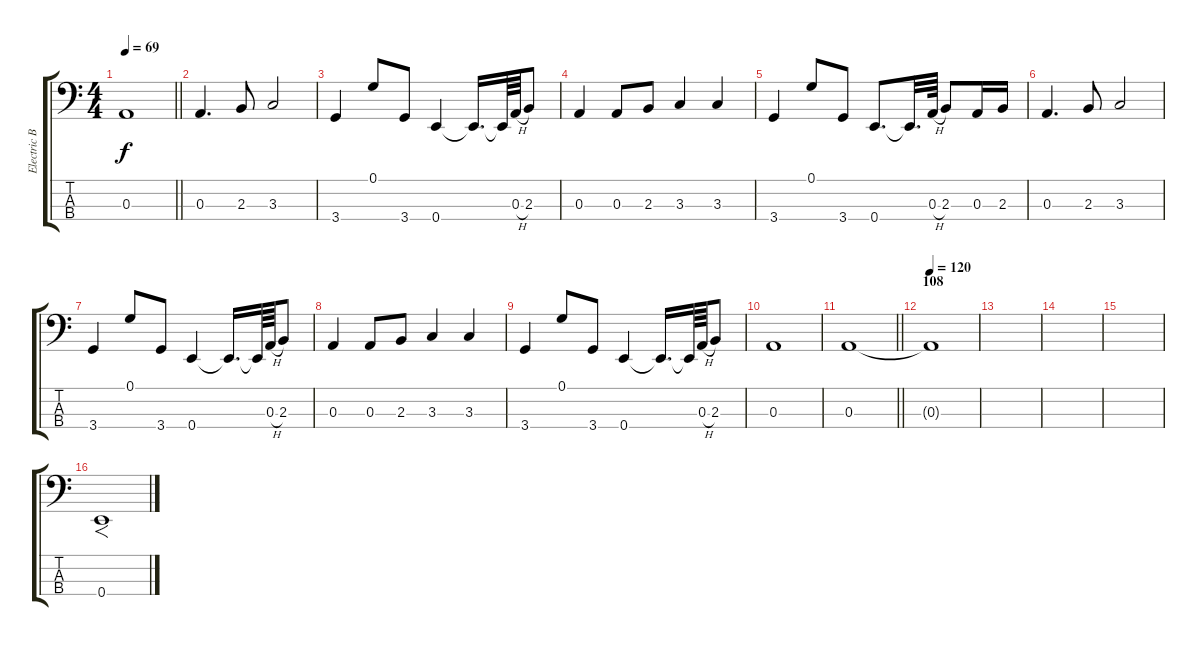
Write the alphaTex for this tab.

\track ("Electric Bass" "Electric B") {instrument electricbassfinger}
\staff {score tabs}
\tuning (G2 D2 A1 E1) {hide}
\ts (4 4)
\tempo 69
\clef f4
\barLineRight lightlight
\ks c
0.3.1{dy f} |
0.3.4{d} 2.3.8 3.3.2 |
3.4.4 0.1.8 3.4.8 0.4.4 0.4{t}.16{d} 0.4{t}.64 0.3{h}.64 2.3.8 |
0.3.4 0.3.8 2.3.8 3.3.4 3.3.4 |
3.4.4 0.1.8 3.4.8 0.4.8{d} 0.4{t}.32{d} 0.3{h}.64 2.3.8 0.3.16 2.3.16 |
0.3.4{d} 2.3.8 3.3.2 |
3.4.4 0.1.8 3.4.8 0.4.4 0.4{t}.16{d} 0.4{t}.64 0.3{h}.64 2.3.8 |
0.3.4 0.3.8 2.3.8 3.3.4 3.3.4 |
3.4.4 0.1.8 3.4.8 0.4.4 0.4{t}.16{d} 0.4{t}.64 0.3{h}.64 2.3.8 |
0.3.1 |
\barLineRight lightlight
0.3.1 |
\section ("" "108")
\tempo 120
0.3{t}.1 |
|
|
|
0.4.1{f volume 16}
